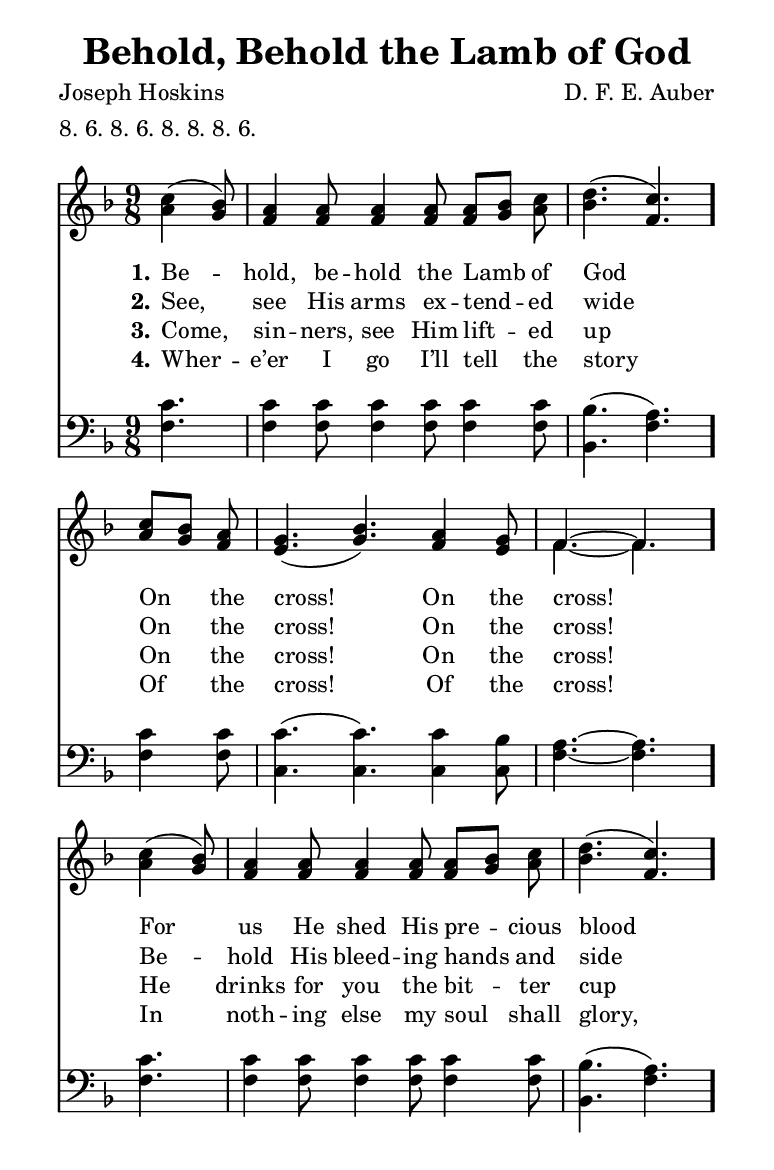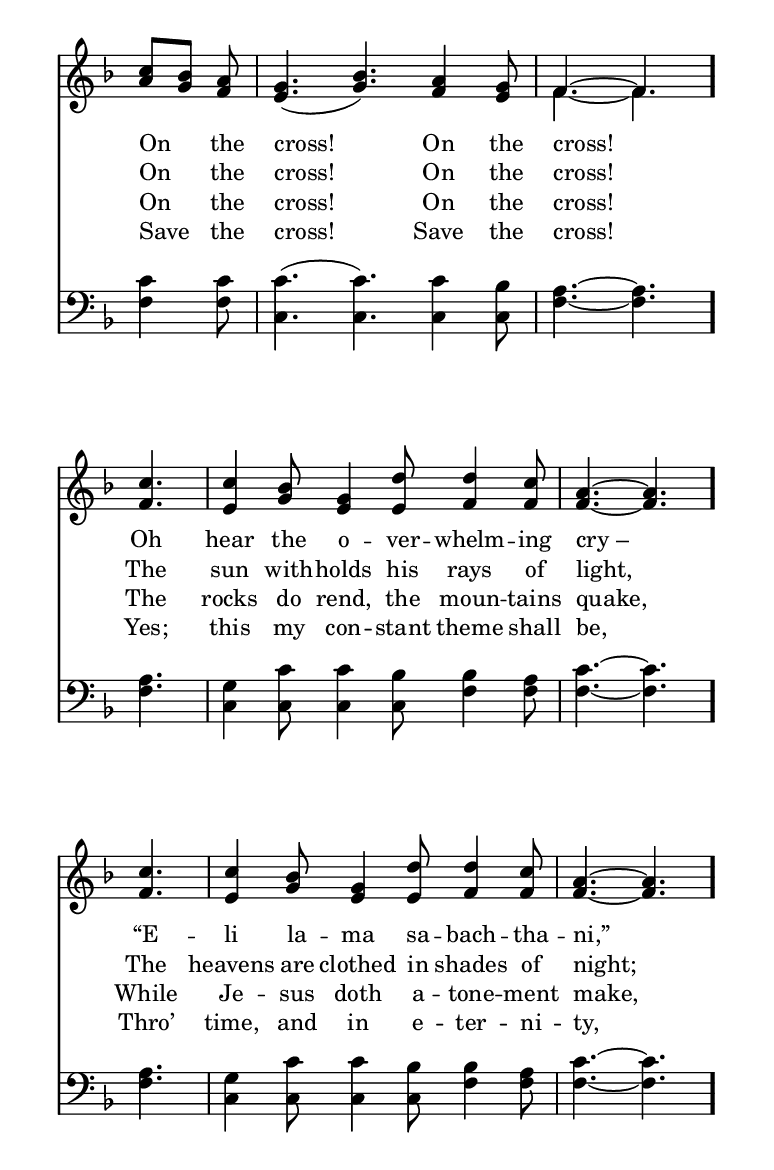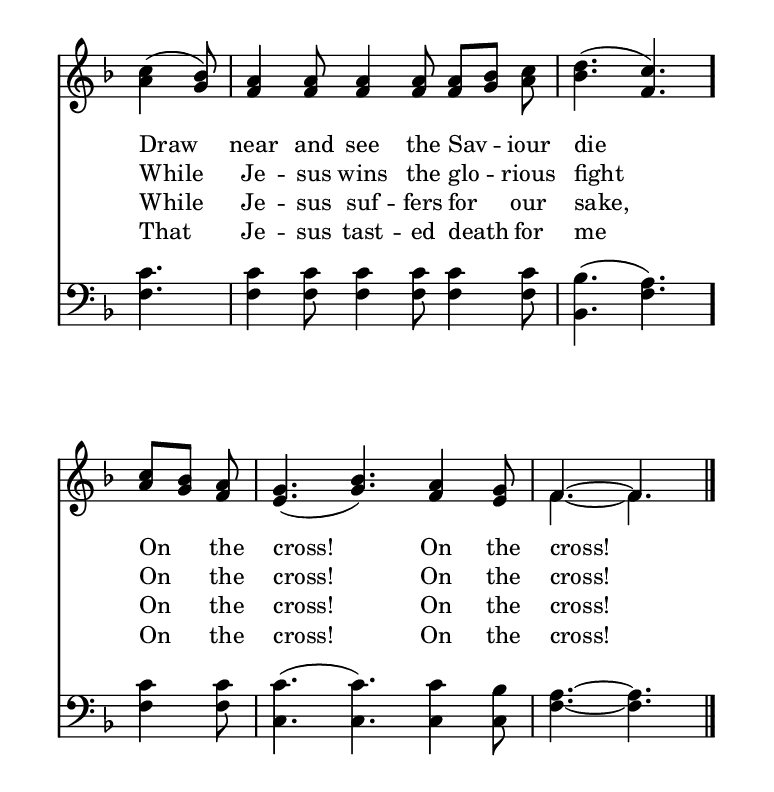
\include "common/global.ily"
\paper {
  \include "common/paper.ily"
}


\header{
  %gospel
  hymnnumber = "3"
  title = "Behold, Behold the Lamb of God"
  tunename = "Mercy’s Free"
  meter = "8. 6. 8. 6. 8. 8. 8. 6."
  poet = "Joseph Hoskins" % from http://hymnary.org/text/behold_behold_the_lamb_of_god_on_the_cro
  % original has "A. Jukes" but if anything it might be Richard Jukes (EOG005, same tune, also somehow linked on hymnary.org to this song). Messages of Love Hymn Book has J. Hoskins.
  composer = "D. F. E. Auber"
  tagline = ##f
}

global = {
  \include "common/overrides.ily"
  \autoBeamOff
  \override Staff.TimeSignature.style = #'numbered \time 9/8
  \once \override Score.MetronomeMark.transparent = ##t
  \tempo 4 = 80
  \key f \major
  \partial 4.
}

patternOne   = { c4( c8) | c4 c8 c4 c8 c8[ c8] c8 | c4.( c4.) c8[ c8] c8 | c4.( c4.) c4 c8 | c4. ~ c4. }
patternTwo   = { c4. | c4 c8 c4 c8 c4 c8 | c4. ~ c4. c4. | c4 c8 c4 c8 c4 c8 | c4. ~ c4. }
patternThree = { c4. | c4 c8 c4 c8 c4 c8 | c4.( c4.) c4 c8 | c4.( c4.) c4 c8 | c4. ~ c4. }

notesSoprano = {
\global
\relative c' {

    \changePitch \patternOne { c' bes | a a a a a bes c | d c c bes a | g bes a g | f f }
    \changePitch \patternOne { c' bes | a a a a a bes c | d c c bes a | g bes a g | f f }
    \changePitch \patternTwo { c' | c bes g d' d c | a a c | c bes g d' d c | a a }
    \changePitch \patternOne { c bes | a a a a a bes c | d c c bes a | g bes a g | f f }

    \bar "|."

}
}

notesAlto = {
\global
\relative e' {

    \changePitch \patternOne { a g | f f f f f g a | bes f a g f | e g f e | f f }
    \changePitch \patternOne { a g | f f f f f g a | bes f a g f | e g f e | f f }
    \changePitch \patternTwo { f | e g e e f f | f f f | e g e e f f | f f }
    \changePitch \patternOne { a g | f f f f f g a | bes f a g f | e g f e | f f }

}
}

notesTenor = {
\global
\relative a {

    \changePitch \patternThree { c | c c c c c c | bes a c c | c c c bes | a a }
    \changePitch \patternThree { c | c c c c c c | bes a c c | c c c bes | a a }
    \changePitch \patternTwo   { a | g c c bes bes a | c c a | g c c bes bes a | c c }
    \changePitch \patternThree { c | c c c c c c | bes a c c | c c c bes | a a }

}
}

notesBass = {
\global
\relative a {

    \changePitch \patternThree { f | f f f f f f | bes, f' f f | c c c c | f f }
    \changePitch \patternThree { f | f f f f f f | bes, f' f f | c c c c | f f }
    \changePitch \patternTwo   { f | c c c c f f | f f | f c c c c f f | f f }
    \changePitch \patternThree { f | f f f f f f | bes, f' f f | c c c c | f f }

}
}

wordsA = \lyricmode {
\set stanza = "1."

    Be -- hold, be -- hold the Lamb of God \bar "."
    On the cross! On the cross! \bar "." \eogbreak
    For us He shed His pre -- cious blood \bar "."
    On the cross! On the cross! \bar "." \eogbreak
    Oh hear the o -- ver -- whelm -- ing cry_– \bar "."
    “E -- li la -- ma sa -- bach -- tha -- ni,” \bar "." \eogbreak
    Draw near and see the Sav -- iour die \bar "."
    On the cross! On the cross! \bar "."

}

wordsB = \lyricmode {
\set stanza = "2."

    See, see His arms ex -- tend -- ed wide
    On the cross! On the cross! \bar "."
    Be -- hold His bleed -- ing hands and side
    On the cross! On the cross! \bar "."
    The sun with -- holds his rays of light,
    The heavens are clothed in shades of night;
    While Je -- sus wins the glo -- rious fight
    On the cross! On the cross! \bar "."

}

wordsC = \lyricmode {
\set stanza = "3."

    Come, sin -- ners, see Him lift -- ed up
    On the cross! On the cross! \bar "."
    He drinks for you the bit -- ter cup
    On the cross! On the cross! \bar "."
    The rocks do rend, the moun -- tains quake,
    While Je -- sus doth a -- tone -- ment make,
    While Je -- sus suf -- fers for our sake,
    On the cross! On the cross! \bar "."

}

wordsD = \lyricmode {
\set stanza = "4."

    Wher -- e’er I go I’ll tell the story
    Of the cross! Of the cross! \bar "."
    In noth -- ing else my soul shall glory,
    Save the cross! Save the cross! \bar "."
    Yes; this my con -- stant theme shall be,
    Thro’ time, and in e -- ter -- ni -- ty,
    That Je -- sus tast -- ed death for me
    On the cross! On the cross! \bar "."

}


\score {
  \context ChoirStaff <<
    \context Staff = upper <<
      \set Staff.autoBeaming = ##f
      \set ChoirStaff.systemStartDelimiter = #'SystemStartBar
      \set ChoirStaff.printPartCombineTexts = ##f
      \partcombine #'(2 . 11) \notesSoprano \notesAlto
      \context NullVoice = sopranos { \voiceOne << \notesSoprano >> }
      \context Lyrics = one   \lyricsto sopranos \wordsA
      \context Lyrics = two   \lyricsto sopranos \wordsB
      \context Lyrics = three \lyricsto sopranos \wordsC
      \context Lyrics = four  \lyricsto sopranos \wordsD
    >>
    \context Staff = men <<
      \set Staff.autoBeaming = ##f
      \clef bass
      \set ChoirStaff.printPartCombineTexts = ##f
      \partcombine #'(2 . 11) \notesTenor \notesBass
    >>
  >>
  \layout {
    \include "common/layout.ily"
  }
  \midi{
    \include "common/midi.ily"
  }
}

\version "2.19.49"  % necessary for upgrading to future LilyPond versions.

